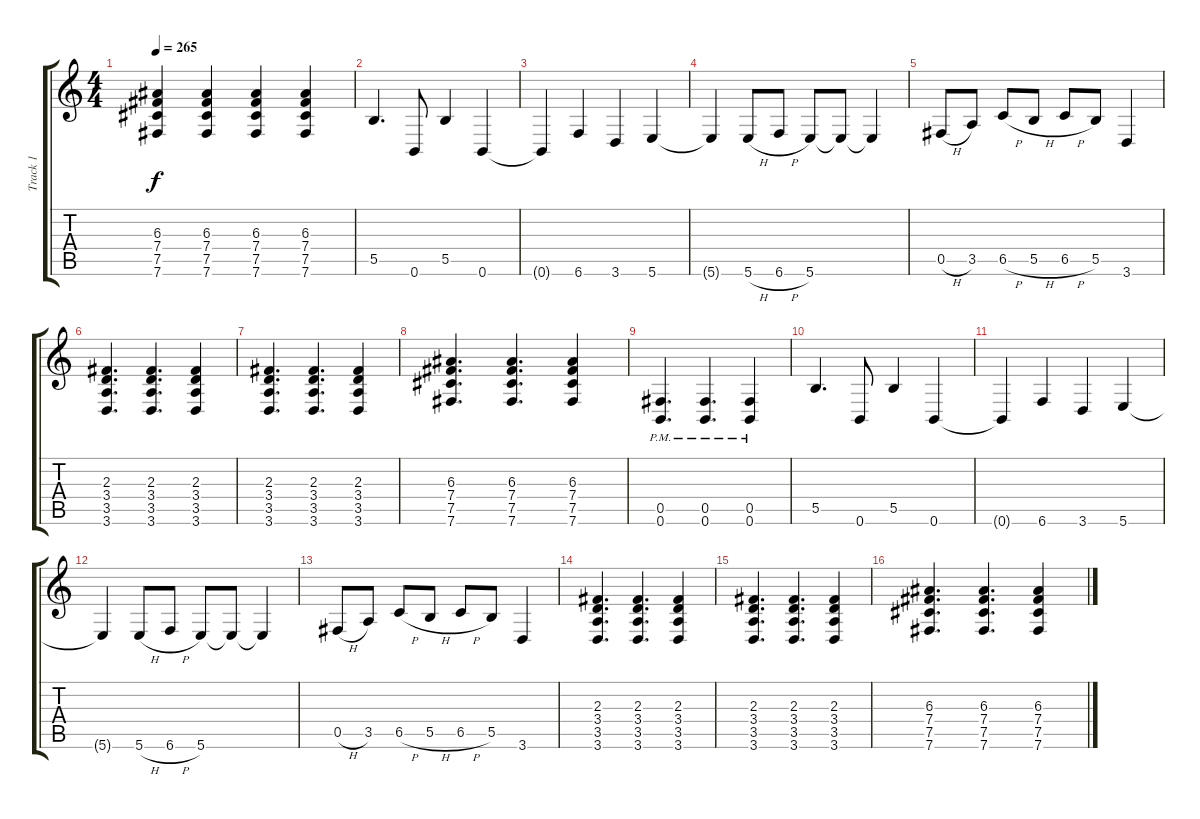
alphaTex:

\track ("Track 1" "Track 1") {instrument overdrivenguitar}
\staff {score tabs}
\tuning (Db4 Ab3 E3 B2 Gb2 B1) {hide}
\ts (4 4)
\tempo 265
\clef g2
\ks c
(6.3 7.4 7.5 7.6).4{dy f} (6.3 7.4 7.5 7.6).4 (6.3 7.4 7.5 7.6).4 (6.3 7.4 7.5 7.6).4 |
5.5.4{d} 0.6.8 5.5.4 0.6.4 |
0.6{t}.4 6.6.4 3.6.4 5.6.4 |
5.6{t}.4 5.6{h}.8 6.6{h}.8 5.6.8 5.6{t}.8 5.6{t}.4 |
0.5{h}.8 3.5.8 6.5{h}.8 5.5{h}.8 6.5{h}.8 5.5.8 3.6.4 |
(2.3 3.4 3.5 3.6).4{d} (2.3 3.4 3.5 3.6).4{d} (2.3 3.4 3.5 3.6).4 |
(2.3 3.4 3.5 3.6).4{d} (2.3 3.4 3.5 3.6).4{d} (2.3 3.4 3.5 3.6).4 |
(6.3 7.4 7.5 7.6).4{d} (6.3 7.4 7.5 7.6).4{d} (6.3 7.4 7.5 7.6).4 |
(0.5{pm} 0.6{pm}).4{d} (0.5{pm} 0.6{pm}).4{d} (0.5{pm} 0.6{pm}).4 |
5.5.4{d} 0.6.8 5.5.4 0.6.4 |
0.6{t}.4 6.6.4 3.6.4 5.6.4 |
5.6{t}.4 5.6{h}.8 6.6{h}.8 5.6.8 5.6{t}.8 5.6{t}.4 |
0.5{h}.8 3.5.8 6.5{h}.8 5.5{h}.8 6.5{h}.8 5.5.8 3.6.4 |
(2.3 3.4 3.5 3.6).4{d} (2.3 3.4 3.5 3.6).4{d} (2.3 3.4 3.5 3.6).4 |
(2.3 3.4 3.5 3.6).4{d} (2.3 3.4 3.5 3.6).4{d} (2.3 3.4 3.5 3.6).4 |
(6.3 7.4 7.5 7.6).4{d} (6.3 7.4 7.5 7.6).4{d} (6.3 7.4 7.5 7.6).4
